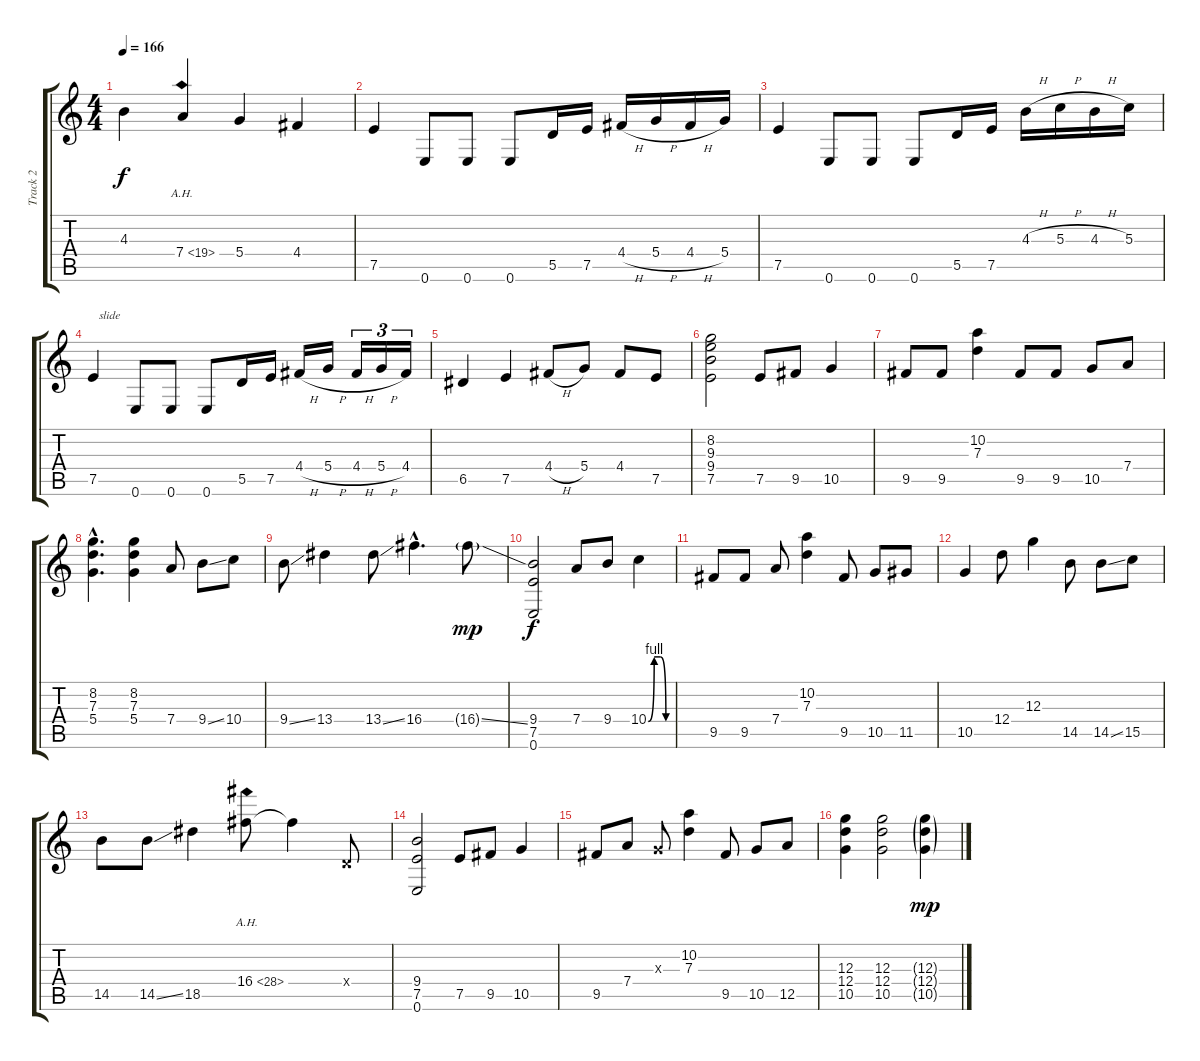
\track ("Track 2 " "Track 2 ") {instrument distortionguitar}
\staff {score tabs}
\tuning (E4 B3 G3 D3 A2 E2) {hide}
\ts (4 4)
\tempo 166
\clef g2
\ks c
4.3.4{dy f} 7.4{ah 12}.4 5.4.4 4.4.4 |
7.5.4 0.6.8 0.6.8 0.6.8 5.5.16 7.5.16 4.4{h}.16 5.4{h}.16 4.4{h}.16 5.4.16 |
7.5.4 0.6.8 0.6.8 0.6.8 5.5.16 7.5.16 4.3{h}.16 5.3{h}.16 4.3{h}.16 5.3.16 |
7.5.4{txt "  slide"} 0.6.8 0.6.8 0.6.8 5.5.16 7.5.16 4.4{h}.16 5.4{h}.16 4.4{h}.16{tu (3 2)} 5.4{h}.16{tu (3 2)} 4.4.16{tu (3 2)} |
6.5.4 7.5.4 4.4{h}.8 5.4.8 4.4.8 7.5.8 |
(8.2 9.3 9.4 7.5).2 7.5.8 9.5.8 10.5.4 |
9.5.8 9.5.8 (10.2 7.3).4 9.5.8 9.5.8 10.5.8 7.4.8 |
(8.2{hac} 7.3{hac} 5.4{hac}).4{d} (8.2 7.3 5.4).4 7.4.8 9.4{ss}.8 10.4.8 |
9.4{ss}.8 13.4.4 13.4{ss}.8 16.4{hac}.4{d} 16.4{ss g}.8{dy mp} |
(9.4 7.5 0.6).2{dy f} 7.4.8 9.4.8 10.4{be (custom 0 0 15 4 30 4 45 0 60 0)}.4 |
9.5.8 9.5.8 7.4.8 (10.2 7.3).4 9.5.8 10.5.8 11.5.8 |
10.5.4 12.4.8 12.3.4 14.5.8 14.5{ss}.8 15.5.8 |
14.5.8 14.5{ss}.8 18.5.4 16.4{ah 12}.8 16.4{t}.4 0.4{x}.8 |
(9.4 7.5 0.6).2 7.5.8 9.5.8 10.5.4 |
9.5.8 7.4.8 0.3{x}.8 (10.2 7.3).4 9.5.8 10.5.8 12.5.8 |
(12.3 12.4 10.5).4 (12.3 12.4 10.5).2 (12.3{ss g} 12.4{ss g} 10.5{g}).4{dy mp}
